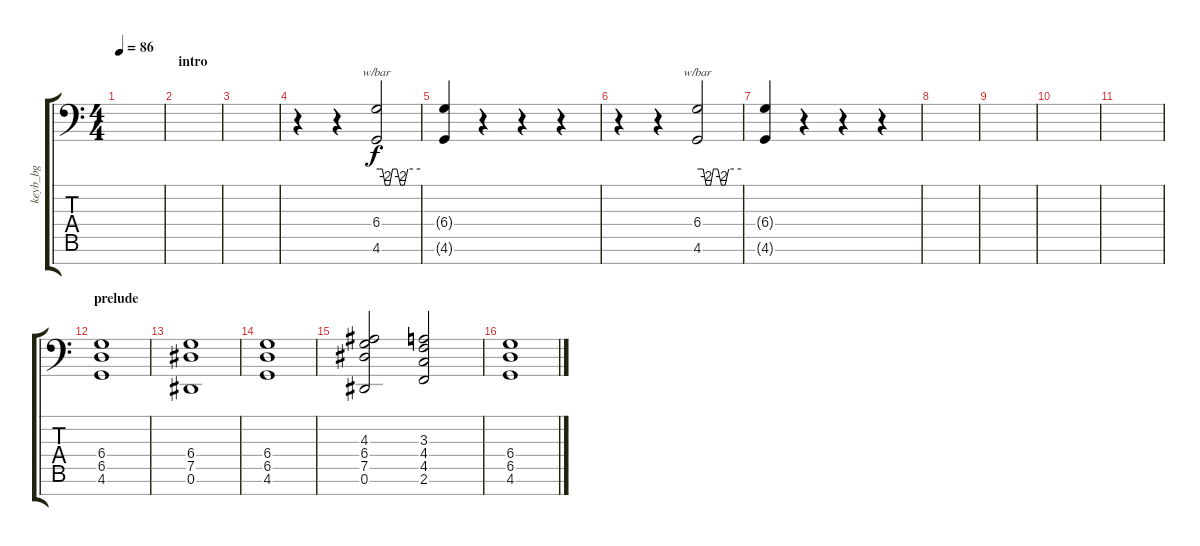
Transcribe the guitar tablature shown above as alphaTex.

\track ("keyb_bg" "keyb_bg") {instrument stringensemble1}
\staff {score tabs}
\tuning (Eb4 Bb3 Gb3 Db3 Ab2 Eb2 Bb1) {hide}
\ts (4 4)
\tempo 86
\clef f4
\ks c
|
\section ("" "intro")
|
|
r.4{volume 2} r.4 (6.4 4.6).2{tbe (custom default 0 0 8 0 12 -8 18 -8 22 0 28 0 33 -8 38 -8 43 0 60 0)} |
(6.4{t} 4.6{t}).4 r.4 r.4 r.4 |
r.4{volume 3} r.4 (6.4 4.6).2{tbe (custom default 0 0 8 0 12 -8 18 -8 22 0 28 0 33 -8 38 -8 43 0 60 0)} |
(6.4{t} 4.6{t}).4 r.4 r.4 r.4 |
|
|
|
|
\section ("" "prelude")
(6.4 6.5 4.6).1 |
(6.4 7.5 0.6).1 |
(6.4 6.5 4.6).1 |
(4.3 6.4 7.5 0.6).2 (3.3 4.4 4.5 2.6).2 |
(6.4 6.5 4.6).1
